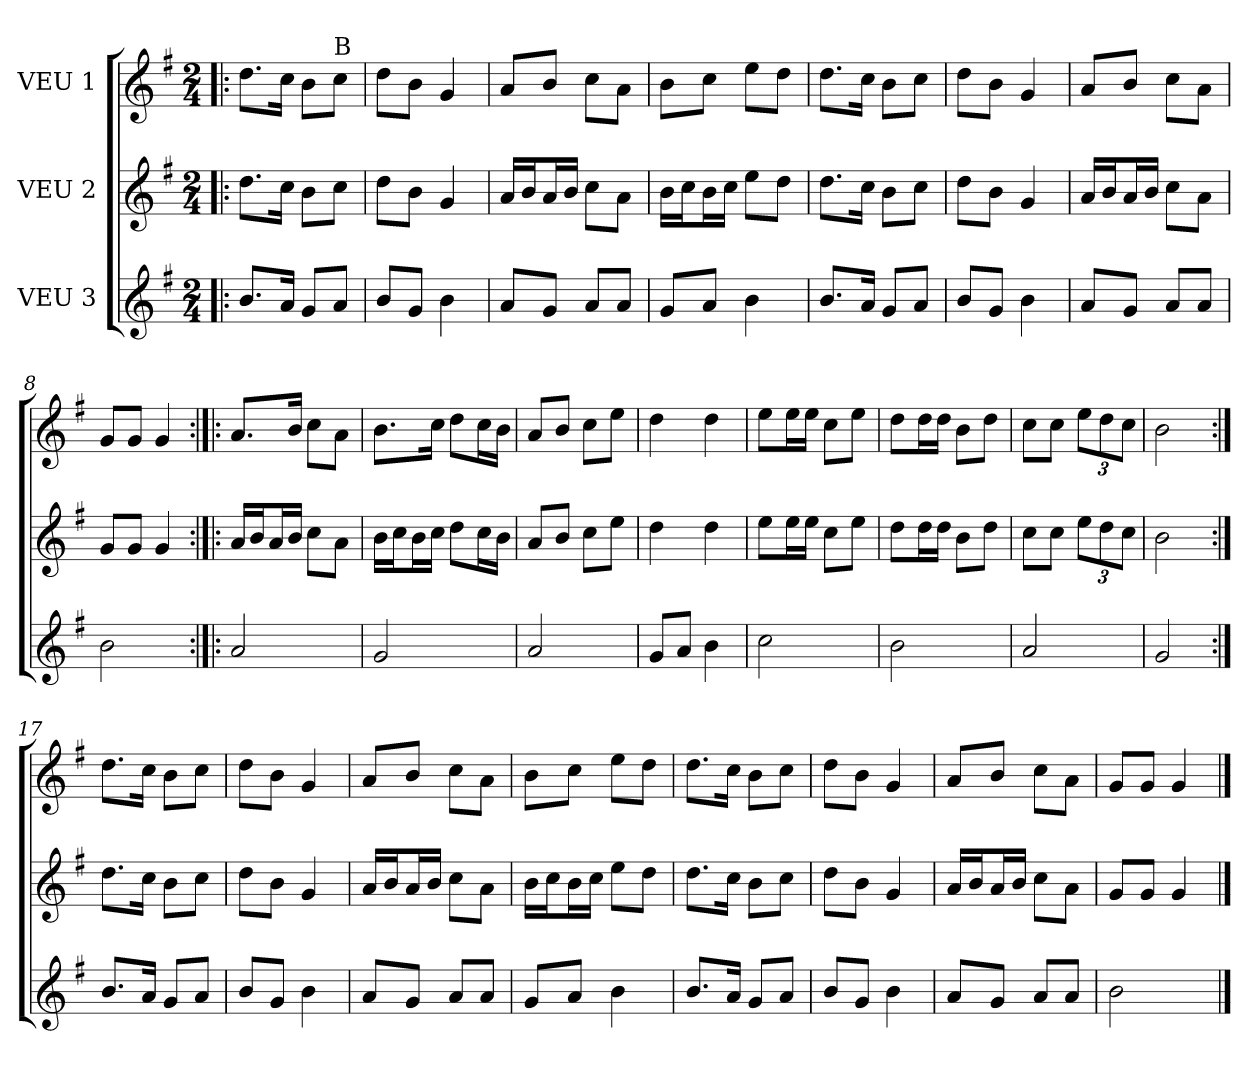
**kern	**kern	**kern
*part3	*part2	*part1
*staff3	*staff2	*staff1
*I"VEU 3	*I"VEU 2	*I"VEU 1
*clefG2	*clefG2	*clefG2
*k[f#]	*k[f#]	*k[f#]
*M2/4	*M2/4	*M2/4
=1!|:	=1!|:	=1!|:
8.b/L	8.dd\L	8.dd\L
16a/Jk	16cc\Jk	16cc\Jk
8g/L	8b\L	8b\L
!	!	!LO:TX:t=B
8a/J	8cc\J	8cc\J
=2	=2	=2
8b/L	8dd\L	8dd\L
8g/J	8b\J	8b\J
4b	4g	4g
=3	=3	=3
8a/L	16a/LL	8a/L
.	16b/J	.
8g/J	16a/L	8b/J
.	16b/JJ	.
8a/L	8cc\L	8cc\L
8a/J	8a\J	8a\J
=4	=4	=4
8g/L	16b\LL	8b\L
.	16cc\J	.
8a/J	16b\L	8cc\J
.	16cc\JJ	.
4b	8ee\L	8ee\L
.	8dd\J	8dd\J
=5	=5	=5
8.b/L	8.dd\L	8.dd\L
16a/Jk	16cc\Jk	16cc\Jk
8g/L	8b\L	8b\L
8a/J	8cc\J	8cc\J
=6	=6	=6
8b/L	8dd\L	8dd\L
8g/J	8b\J	8b\J
4b	4g	4g
=7	=7	=7
8a/L	16a/LL	8a/L
.	16b/J	.
8g/J	16a/L	8b/J
.	16b/JJ	.
8a/L	8cc\L	8cc\L
8a/J	8a\J	8a\J
=8	=8	=8
2b	8g/L	8g/L
.	8g/J	8g/J
.	4g	4g
=9:|!|:	=9:|!|:	=9:|!|:
2a	16a/LL	8.a/L
.	16b/J	.
.	16a/L	.
.	16b/JJ	16b/Jk
.	8cc\L	8cc\L
.	8a\J	8a\J
=10	=10	=10
2g	16b\LL	8.b\L
.	16cc\J	.
.	16b\L	.
.	16cc\JJ	16cc\Jk
.	8dd\L	8dd\L
.	16cc\L	16cc\L
.	16b\JJ	16b\JJ
=11	=11	=11
2a	8a/L	8a/L
.	8b/J	8b/J
.	8cc\L	8cc\L
.	8ee\J	8ee\J
=12	=12	=12
8g/L	4dd	4dd
8a/J	.	.
4b	4dd	4dd
=13	=13	=13
2cc	8ee\L	8ee\L
.	16ee\L	16ee\L
.	16ee\JJ	16ee\JJ
.	8cc\L	8cc\L
.	8ee\J	8ee\J
=14	=14	=14
2b	8dd\L	8dd\L
.	16dd\L	16dd\L
.	16dd\JJ	16dd\JJ
.	8b\L	8b\L
.	8dd\J	8dd\J
=15	=15	=15
2a	8cc\L	8cc\L
.	8cc\J	8cc\J
.	12ee\L	12ee\L
.	12dd\	12dd\
.	12cc\J	12cc\J
=16	=16	=16
2g	2b	2b
=17:|!	=17:|!	=17:|!
8.b/L	8.dd\L	8.dd\L
16a/Jk	16cc\Jk	16cc\Jk
8g/L	8b\L	8b\L
8a/J	8cc\J	8cc\J
=18	=18	=18
8b/L	8dd\L	8dd\L
8g/J	8b\J	8b\J
4b	4g	4g
=19	=19	=19
8a/L	16a/LL	8a/L
.	16b/J	.
8g/J	16a/L	8b/J
.	16b/JJ	.
8a/L	8cc\L	8cc\L
8a/J	8a\J	8a\J
=20	=20	=20
8g/L	16b\LL	8b\L
.	16cc\J	.
8a/J	16b\L	8cc\J
.	16cc\JJ	.
4b	8ee\L	8ee\L
.	8dd\J	8dd\J
=21	=21	=21
8.b/L	8.dd\L	8.dd\L
16a/Jk	16cc\Jk	16cc\Jk
8g/L	8b\L	8b\L
8a/J	8cc\J	8cc\J
=22	=22	=22
8b/L	8dd\L	8dd\L
8g/J	8b\J	8b\J
4b	4g	4g
=23	=23	=23
8a/L	16a/LL	8a/L
.	16b/J	.
8g/J	16a/L	8b/J
.	16b/JJ	.
8a/L	8cc\L	8cc\L
8a/J	8a\J	8a\J
=24	=24	=24
2b	8g/L	8g/L
.	8g/J	8g/J
.	4g	4g
==	==	==
*-	*-	*-
